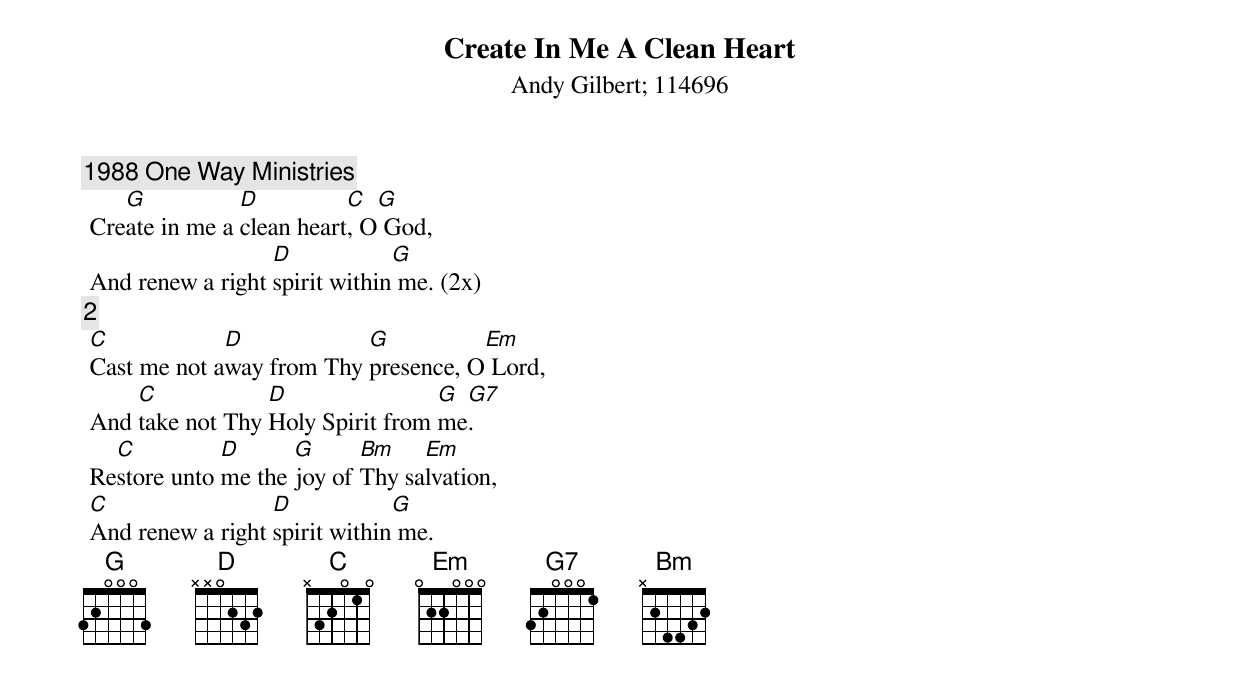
{title:Create In Me A Clean Heart}
{subtitle:Andy Gilbert}
{subtitle:114696}
{comment:1988 One Way Ministries}
 Cre[G]ate in me a [D]clean heart[C], O[G] God,
 And renew a right [D]spirit within[G] me. (2x)
{comment:2}
 [C]Cast me not a[D]way from Thy [G]presence, O[Em] Lord,
 And [C]take not Thy [D]Holy Spirit from [G]me[G7].
 Re[C]store unto [D]me the [G]joy of [Bm]Thy sa[Em]lvation,
 [C]And renew a right [D]spirit within[G] me.
